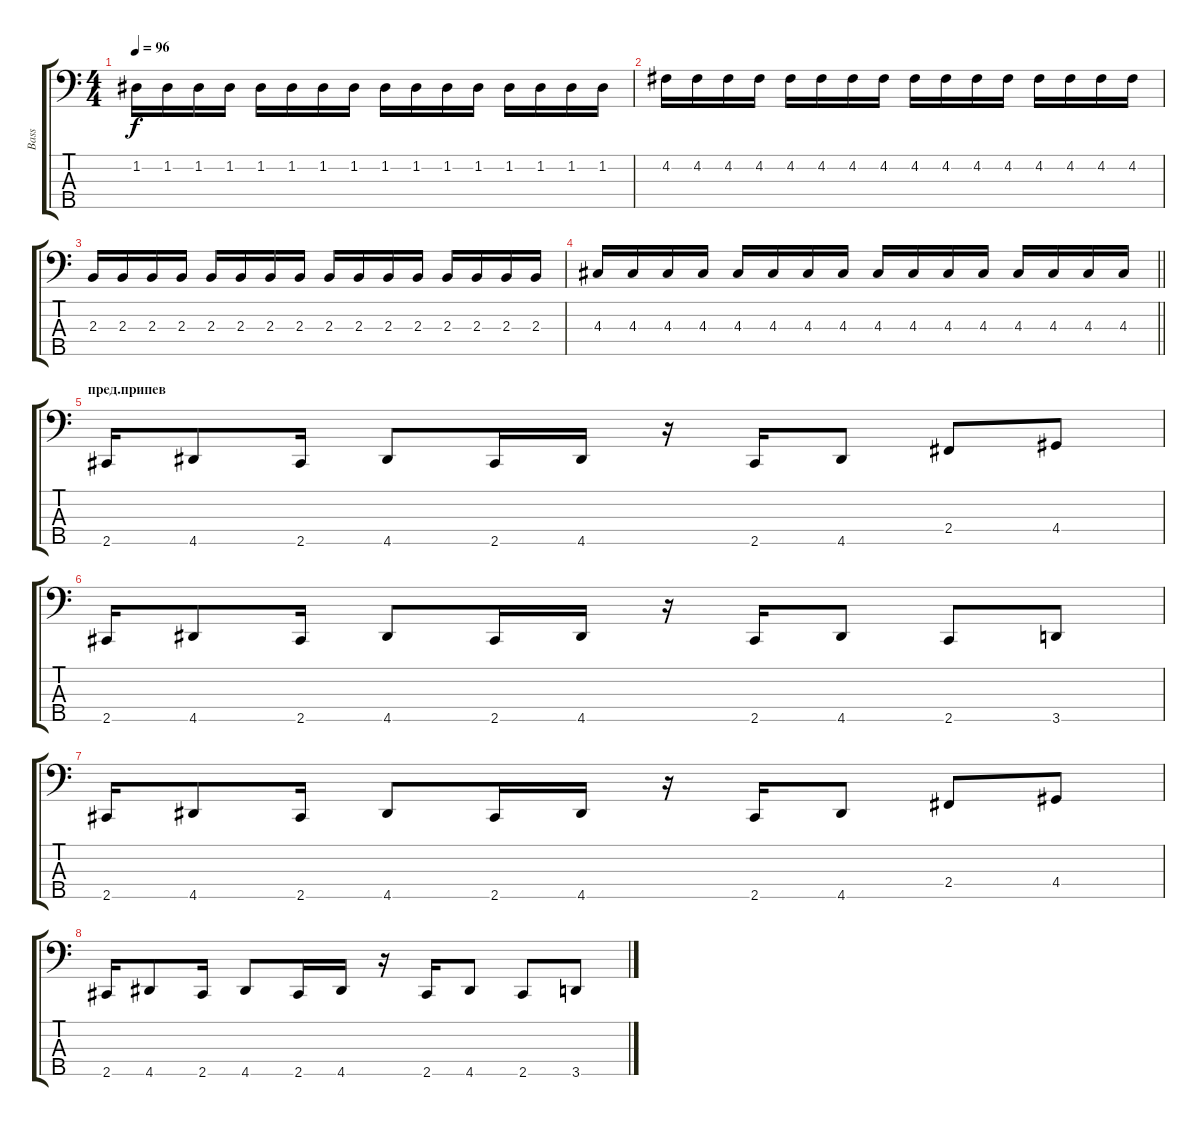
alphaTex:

\track ("Bass" "Bass") {instrument electricbassfinger}
\staff {score tabs}
\tuning (G2 D2 A1 E1 B0) {hide}
\ts (4 4)
\tempo 96
\clef f4
\ks c
1.2.16{dy f} 1.2.16 1.2.16 1.2.16 1.2.16 1.2.16 1.2.16 1.2.16 1.2.16 1.2.16 1.2.16 1.2.16 1.2.16 1.2.16 1.2.16 1.2.16 |
4.2.16 4.2.16 4.2.16 4.2.16 4.2.16 4.2.16 4.2.16 4.2.16 4.2.16 4.2.16 4.2.16 4.2.16 4.2.16 4.2.16 4.2.16 4.2.16 |
2.3.16 2.3.16 2.3.16 2.3.16 2.3.16 2.3.16 2.3.16 2.3.16 2.3.16 2.3.16 2.3.16 2.3.16 2.3.16 2.3.16 2.3.16 2.3.16 |
\barLineRight lightlight
4.3.16 4.3.16 4.3.16 4.3.16 4.3.16 4.3.16 4.3.16 4.3.16 4.3.16 4.3.16 4.3.16 4.3.16 4.3.16 4.3.16 4.3.16 4.3.16 |
\section ("" "пред.припев")
2.5.16 4.5.8 2.5.16 4.5.8 2.5.16 4.5.16 r.16 2.5.16 4.5.8 2.4.8 4.4.8 |
2.5.16 4.5.8 2.5.16 4.5.8 2.5.16 4.5.16 r.16 2.5.16 4.5.8 2.5.8 3.5.8 |
2.5.16 4.5.8 2.5.16 4.5.8 2.5.16 4.5.16 r.16 2.5.16 4.5.8 2.4.8 4.4.8 |
2.5.16 4.5.8 2.5.16 4.5.8 2.5.16 4.5.16 r.16 2.5.16 4.5.8 2.5.8 3.5.8
